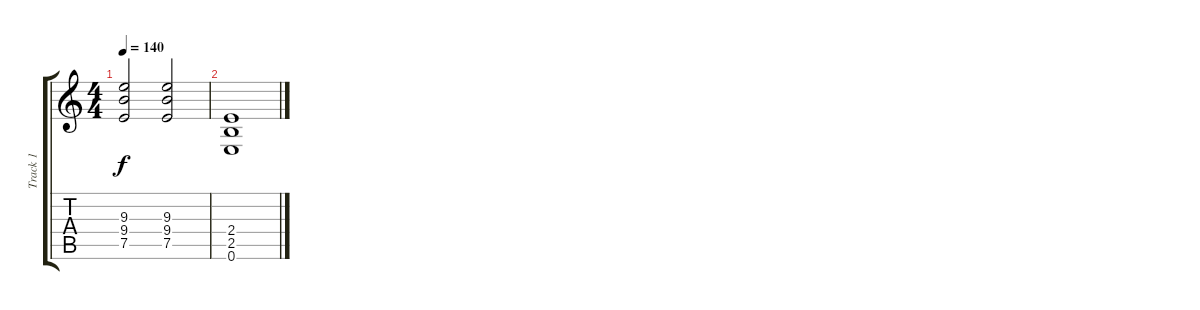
\track ("Track 1" "Track 1") {instrument distortionguitar}
\staff {score tabs}
\tuning (E4 B3 G3 D3 A2 E2) {hide}
\ts (4 4)
\tempo 140
\clef g2
\ks c
(9.3 9.4 7.5).2{dy f} (9.3 9.4 7.5).2 |
(2.4 2.5 0.6).1
